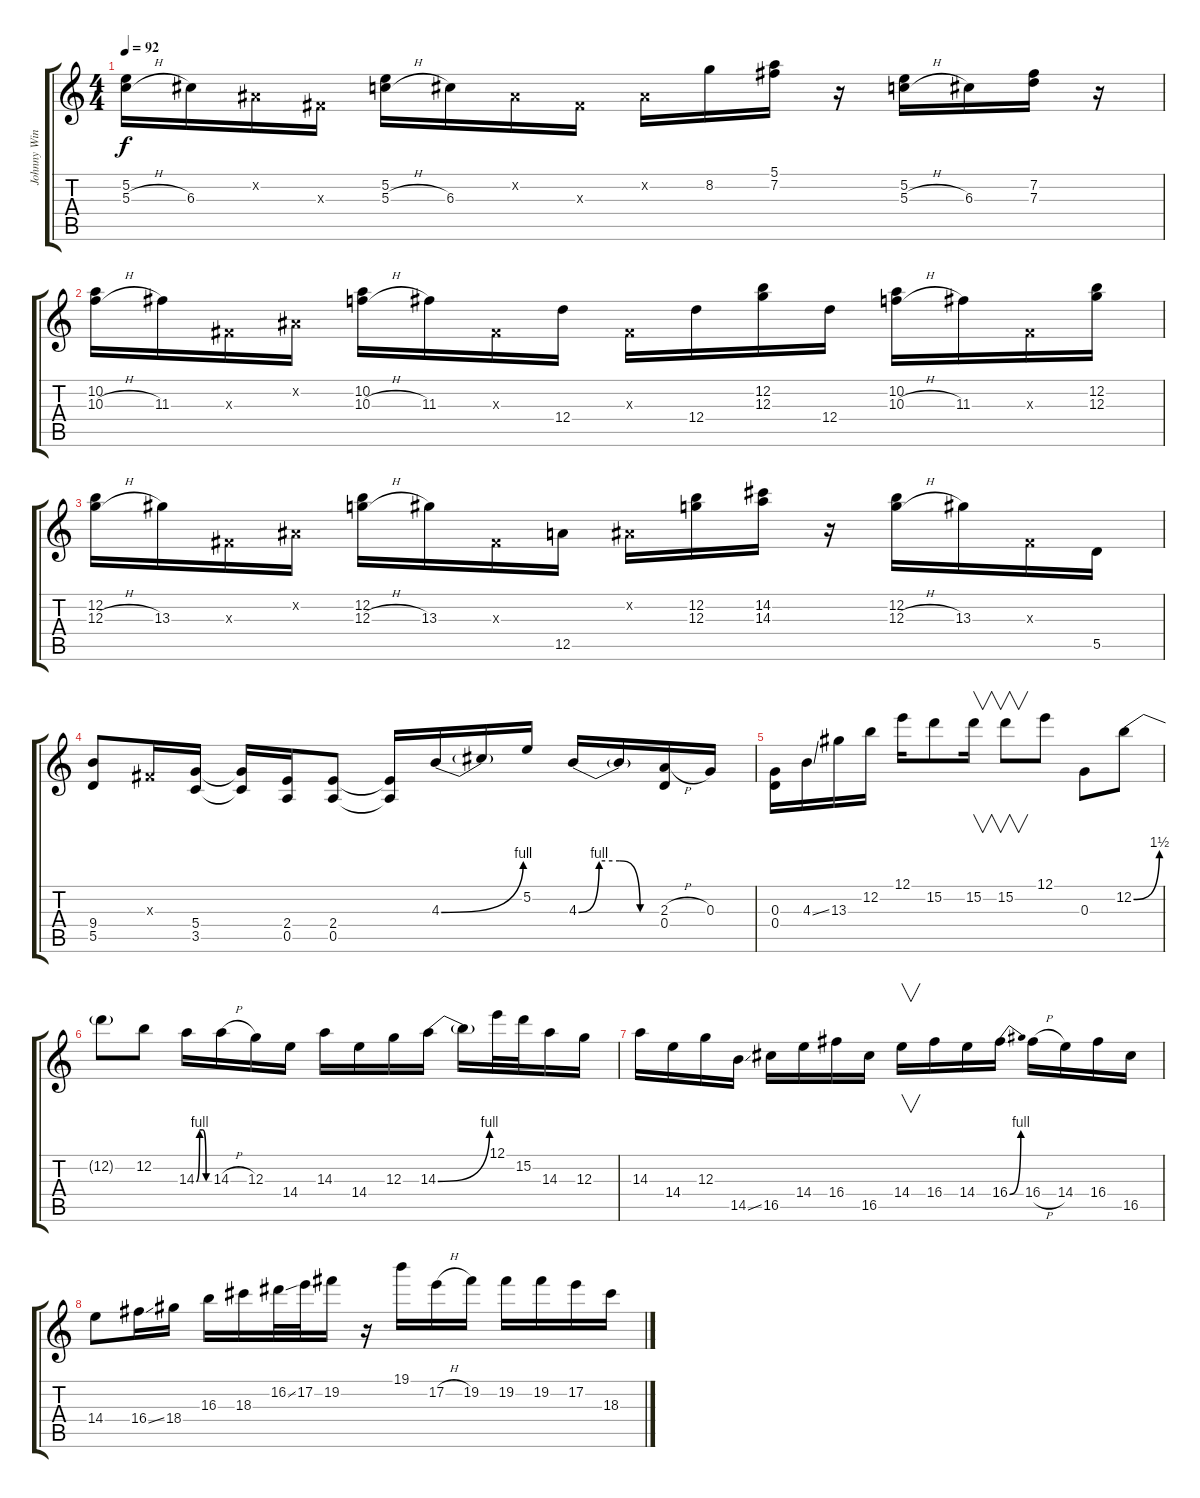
\track ("Johnny Winters" "Johnny Win") {instrument distortionguitar}
\staff {score tabs}
\tuning (E4 B3 G3 D3 A2 E2) {hide}
\ts (4 4)
\tempo 92
\clef g2
\ks c
(5.2 5.3{h}).16{dy f} 6.3.16 -1.2{x}.16 -1.3{x}.16 (5.2 5.3{h}).16 6.3.16 -1.2{x}.16 -1.3{x}.16 -1.2{x}.16 8.2.16 (5.1 7.2).16 r.16 (5.2 5.3{h}).16 6.3.16 (7.2 7.3).16 r.16 |
(10.2 10.3{h}).16 11.3.16 -1.3{x}.16 -1.2{x}.16 (10.2 10.3{h}).16 11.3.16 -1.3{x}.16 12.4.16 -1.3{x}.16 12.4.16 (12.2 12.3).16 12.4.16 (10.2 10.3{h}).16 11.3.16 -1.3{x}.16 (12.2 12.3).16 |
(12.2 12.3{h}).16 13.3.16 -1.3{x}.16 -1.2{x}.16 (12.2 12.3{h}).16 13.3.16 -1.3{x}.16 12.5.16 -1.2{x}.16 (12.2 12.3).16 (14.2 14.3).16 r.16 (12.2 12.3{h}).16 13.3.16 -1.3{x}.16 5.5.16 |
(9.4 5.5).8 -1.3{x}.16 (5.4 3.5).16 (5.4{t} 3.5{t}).16 (2.4 0.5).16 (2.4 0.5).8 (2.4{t} 0.5{t}).16 4.3{be (bend 0 0 60 4)}.16 4.3{t}.16 5.2.16 4.3{be (custom 0 0 15 4 30 4 45 0 60 0)}.16 4.3{t}.16 (2.3{h} 0.4).16 0.3.16 |
(0.3 0.4).16 4.3{ss}.16 13.3.16 12.2.16 12.1.16 15.2.8 15.2.16{v} 15.2.8{v} 12.1.8 0.3.8 12.2{be (bend 0 0 60 6)}.8 |
12.2{t}.8 12.2.8 14.3{be (custom 0 0 15 4 30 4 45 0 60 0)}.16 14.3{h}.16 12.3.16 14.4.16 14.3.16 14.4.16 12.3.16 14.3{be (bend 0 0 60 4)}.16 14.3{t}.16 12.1.32 15.2.32 14.3.16 12.3.16 |
14.3.16 14.4.16 12.3.16 14.5{ss}.16 16.5.16 14.4.16 16.4.16 16.5.16 14.4.16{v} 16.4.16 14.4.16 16.4{be (bend 0 0 60 4)}.16 16.4{h}.16 14.4.16 16.4.16 16.5.16 |
14.4.8 16.4{ss}.16 18.4.16 16.3.16 18.3.16 16.2{ss}.32 17.2.32 19.2.16 r.16 19.1.16 17.2{h}.16 19.2.16 19.2.16 19.2.16 17.2.16 18.3.16
